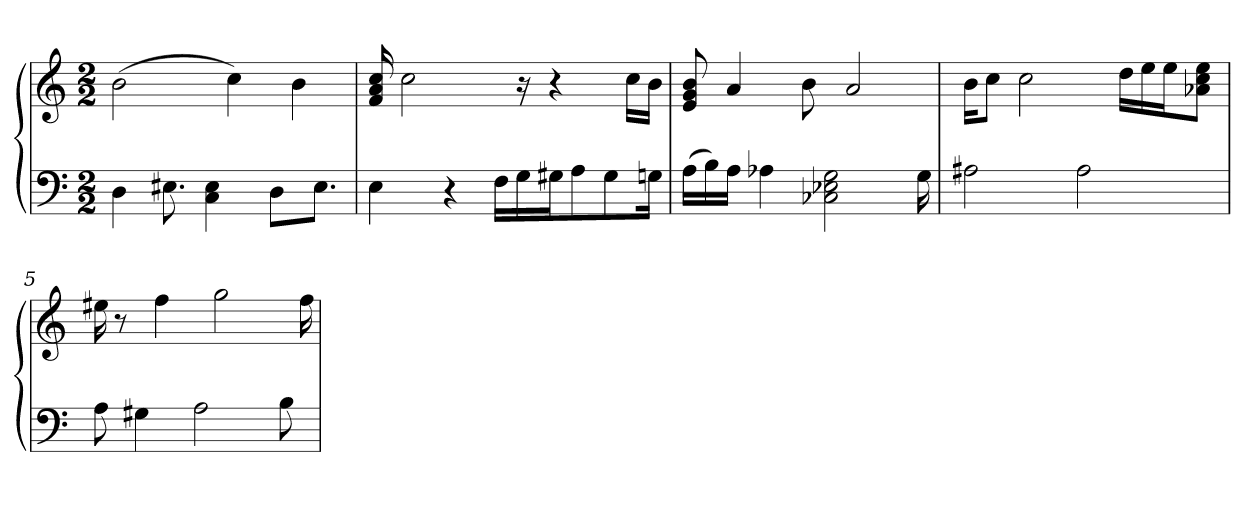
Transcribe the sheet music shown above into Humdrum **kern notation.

**kern	**kern
*part1	*part1
*staff2	*staff1
*clefF4	*clefG2
*k[]	*k[]
*M2/2	*M2/2
=1	=1
4D	(2b
8.E#X	.
4C 4E#	.
.	4cc)
8D\L	.
.	4b
8.E#\J	.
=2	=2
4E	16f 16a 16cc
.	2cc
4r	.
16F\LL	.
16G\	16r
16G#X\J	4r
8A\	.
8G#\	.
.	16cc\LL
16Gn\Jk	16b\JJ
=3	=3
(16A\LL	8e 8g 8b
16B\)	.
16A\JJ	4a
4A-X	.
.	8b
2C-X 2E-X 2G	.
.	2a
16G	.
=4	=4
2A#X	16b\KL
.	8cc\J
.	2cc
2A#	.
.	16dd\LL
.	16ee\
.	16ee\J
.	8a-X\ 8cc\ 8ee\J
=5	=5
8A	16ee#X
.	8r
4G#X	.
.	4ff
2A	.
.	2gg
8B	.
.	16ff
=	=
*-	*-
